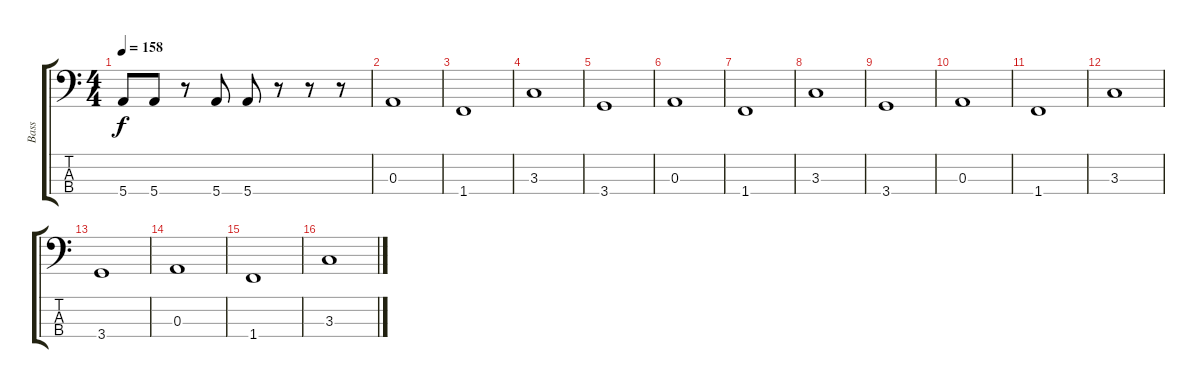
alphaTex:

\track ("Bass" "Bass") {instrument electricbasspick}
\staff {score tabs}
\tuning (G2 D2 A1 E1) {hide}
\ts (4 4)
\tempo 158
\clef f4
\ks c
5.4.8{dy f} 5.4.8 r.8 5.4.8 5.4.8 r.8 r.8 r.8 |
0.3.1 |
1.4.1 |
3.3.1 |
3.4.1 |
0.3.1 |
1.4.1 |
3.3.1 |
3.4.1 |
0.3.1 |
1.4.1 |
3.3.1 |
3.4.1 |
0.3.1 |
1.4.1 |
3.3.1
